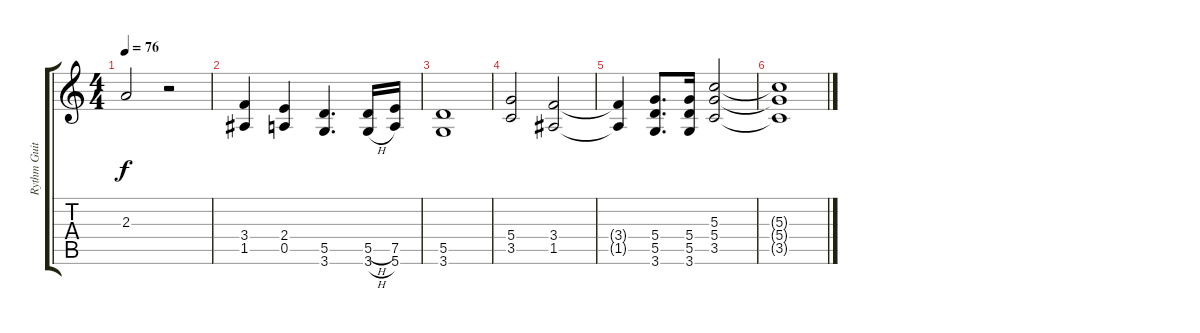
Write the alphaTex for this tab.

\track ("Rythm Guitar" "Rythm Guit") {instrument distortionguitar}
\staff {score tabs}
\tuning (E4 B3 G3 D3 A2 E2) {hide}
\ts (4 4)
\tempo 76
\clef g2
\ks c
2.3{t}.2{dy f} r.2 |
(3.4 1.5).4 (2.4 0.5).4 (5.5 3.6).4{d} (5.5{h} 3.6{h}).16 (7.5 5.6).16 |
(5.5 3.6).1 |
(5.4 3.5).2 (3.4 1.5).2 |
(3.4{t} 1.5{t}).4 (5.4 5.5 3.6).8{d} (5.4 5.5 3.6).16 (5.3 5.4 3.5).2 |
(5.3{t} 5.4{t} 3.5{t}).1
